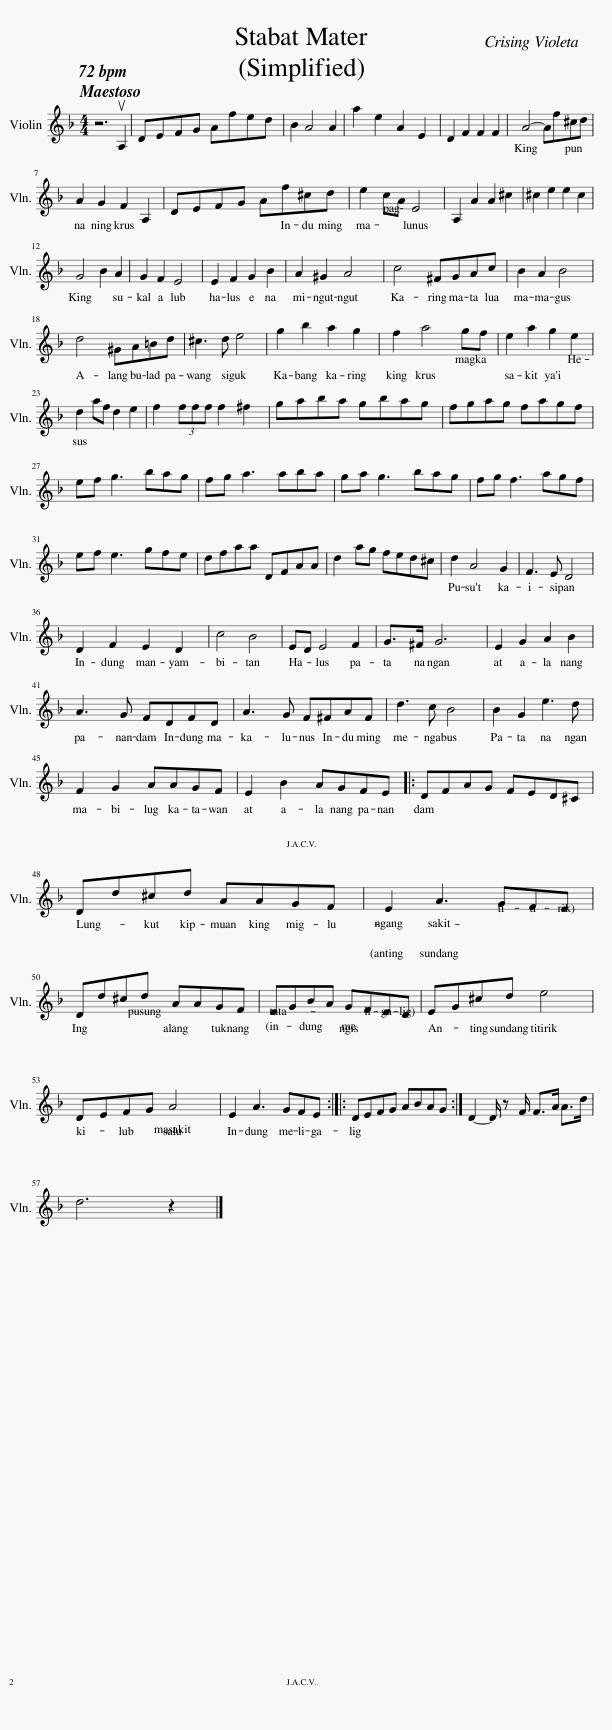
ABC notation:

X:1
L:1/8
Q:1/4=72
M:4/4
I:linebreak $
K:F
V:1 treble
V:1
 z6 uA,2 | DEFG Afed | B2 A4 A2 | a2 e2 A2 E2 | D2 F2 F2 F2 | %5
 A4- Af^cd |$ A2 G2 F2 A,2 | DEFG Af^cd | e2 cA E4 | A,2 A2 A2 ^c2 | %10
 ^c2 e2 e2 c2 |$ G4 B2 A2 | G2 F2 E4 | E2 F2 G2 B2 | A2 ^G2 A4 | %15
 c4 ^FGAc | B2 A2 B4 |$ d4 ^GA=Bd | ^c3 d e4 | g2 b2 a2 g2 | %20
 f2 a4 gf | e2 a2 g2 e2 |$ d2 af d2 e2 | f2 (3fff f2 ^f2 | gaba gbag | %25
 fgag fagf |$ ef g3 bag | fg a3 aba | ga g3 bag | fg f3 agf |$ %30
 ef e3 gfe | dfaa DFAA | d2 ag fed^c | d2 A4 G2 | F3 E D4 |$ %35
 D2 F2 E2 D2 | c4 B4 | ED E4 F2 | G>^F G6 | E2 G2 A2 B2 |$ %40
 A3 G FDFD | A3 G F^FAF | d3 c B4 | B2 G2 e3 d |$ F2 G2 AAGF | %45
 E2 B2 AGFE |: DFAG FED^C |$ Dd^cd AAGF | E2 A3 GFE |$ Dd^cd AAGF | %50
 EGBA GFED | EG^cd e4 |$ DEFG A4 | E2 A3 GFE :: DEFG ABAG :| %55
 D2- D/ z F/ F>A A>d |$ d6 z2 |] %57
